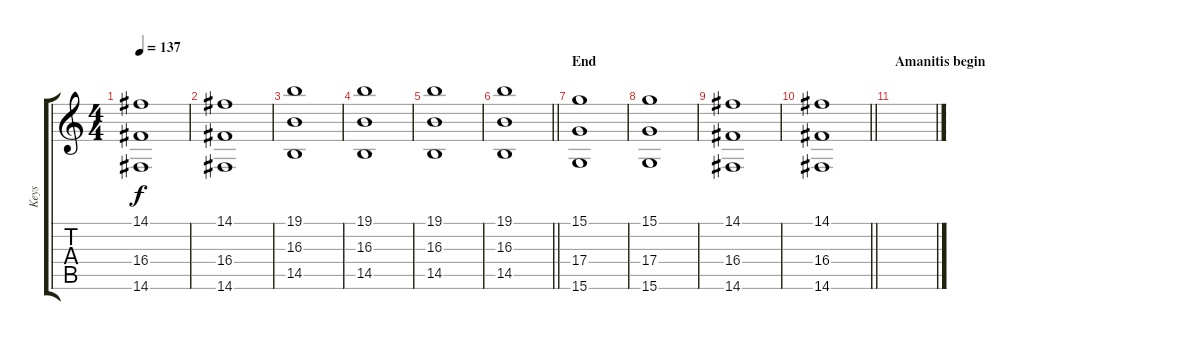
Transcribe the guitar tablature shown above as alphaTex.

\track ("Keys" "Keys") {instrument synthstrings2}
\staff {score tabs}
\tuning (E4 B3 G3 D3 A2 E2) {hide}
\ts (4 4)
\tempo 137
\clef g2
\ks c
(14.1 16.4 14.6).1{dy f} |
(14.1 16.4 14.6).1 |
(19.1 16.3 14.5).1 |
(19.1 16.3 14.5).1 |
(19.1 16.3 14.5).1 |
\barLineRight lightlight
(19.1 16.3 14.5).1 |
\section ("" "End")
(15.1 17.4 15.6).1 |
(15.1 17.4 15.6).1 |
(14.1 16.4 14.6).1 |
\barLineRight lightlight
(14.1 16.4 14.6).1 |
\section ("" "Amanitis begin")
